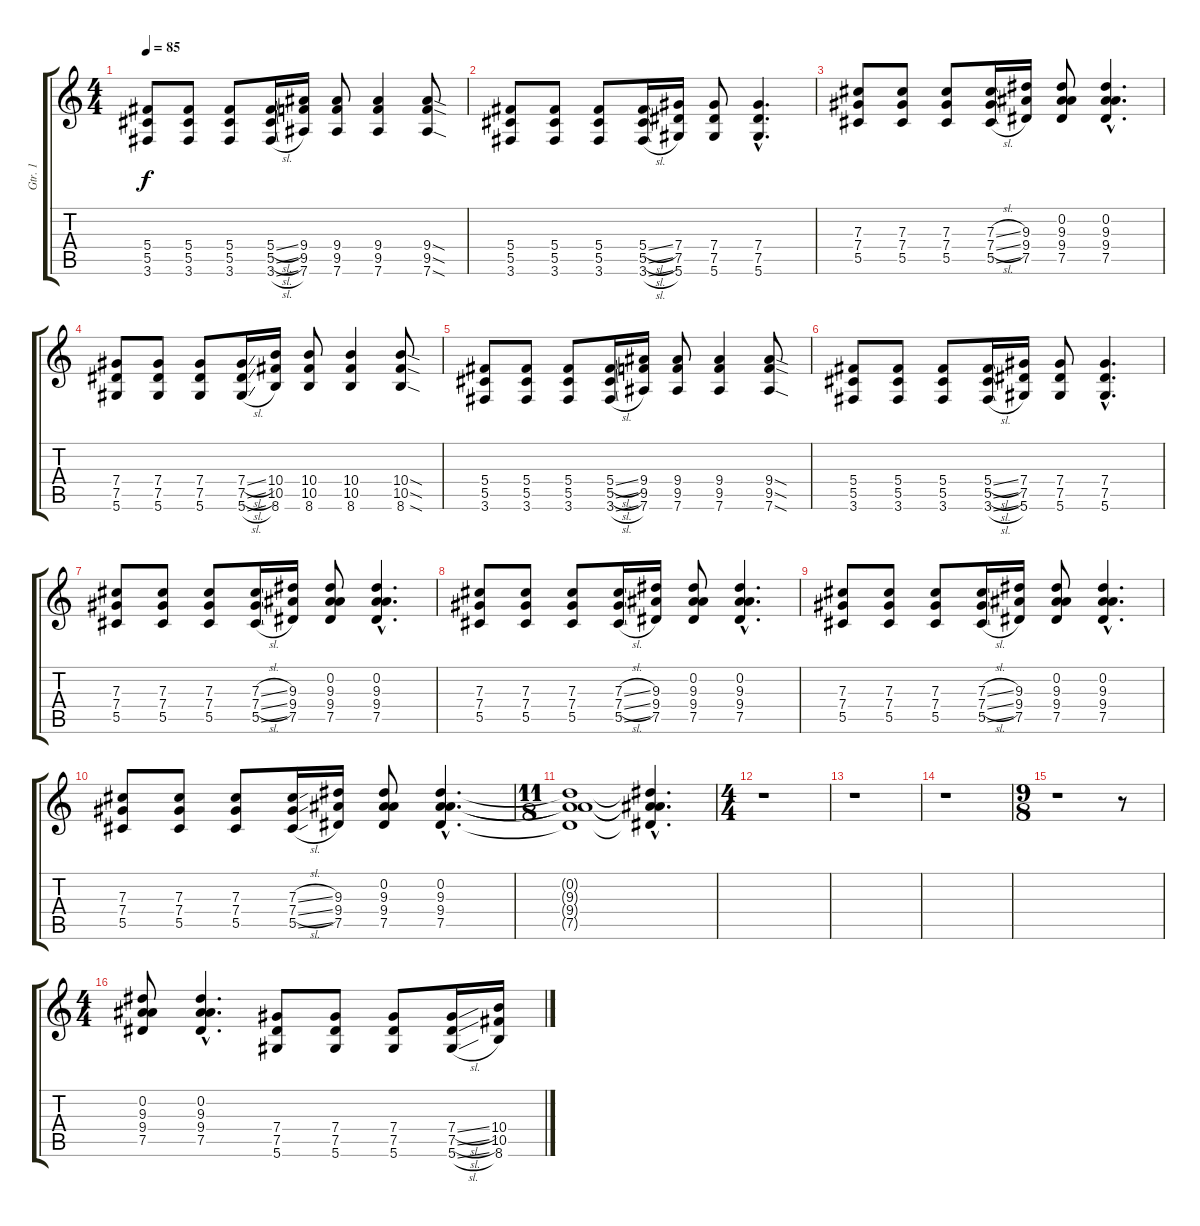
\track ("Gtr. 1" "Gtr. 1") {instrument distortionguitar}
\staff {score tabs}
\tuning (Eb4 Bb3 Gb3 Db3 Ab2 Eb2) {hide}
\ts (4 4)
\tempo 85
\clef g2
\ks c
(5.4 5.5 3.6).8{dy f} (5.4 5.5 3.6).8 (5.4 5.5 3.6).8 (5.4{sl} 5.5{sl} 3.6{sl}).16 (9.4 9.5 7.6).16 (9.4 9.5 7.6).8 (9.4 9.5 7.6).4 (9.4{sod} 9.5{sod} 7.6{sod}).8 |
(5.4 5.5 3.6).8 (5.4 5.5 3.6).8 (5.4 5.5 3.6).8 (5.4{sl} 5.5{sl} 3.6{sl}).16 (7.4 7.5 5.6).16 (7.4 7.5 5.6).8 (7.4{hac} 7.5{hac} 5.6{hac}).4{d} |
(7.3 7.4 5.5).8{volume 12} (7.3 7.4 5.5).8 (7.3 7.4 5.5).8 (7.3{sl} 7.4{sl} 5.5{sl}).16 (9.3 9.4 7.5).16 (0.2 9.3 9.4 7.5).8 (0.2{hac} 9.3{hac} 9.4{hac} 7.5{hac}).4{d} |
(7.4 7.5 5.6).8 (7.4 7.5 5.6).8 (7.4 7.5 5.6).8 (7.4{sl} 7.5{sl} 5.6{sl}).16 (10.4 10.5 8.6).16 (10.4 10.5 8.6).8 (10.4 10.5 8.6).4 (10.4{sod} 10.5{sod} 8.6{sod}).8 |
(5.4 5.5 3.6).8 (5.4 5.5 3.6).8 (5.4 5.5 3.6).8 (5.4{sl} 5.5{sl} 3.6{sl}).16 (9.4 9.5 7.6).16 (9.4 9.5 7.6).8 (9.4 9.5 7.6).4 (9.4{sod} 9.5{sod} 7.6{sod}).8 |
(5.4 5.5 3.6).8 (5.4 5.5 3.6).8 (5.4 5.5 3.6).8 (5.4{sl} 5.5{sl} 3.6{sl}).16 (7.4 7.5 5.6).16 (7.4 7.5 5.6).8 (7.4{hac} 7.5{hac} 5.6{hac}).4{d} |
(7.3 7.4 5.5).8 (7.3 7.4 5.5).8 (7.3 7.4 5.5).8 (7.3{sl} 7.4{sl} 5.5{sl}).16 (9.3 9.4 7.5).16 (0.2 9.3 9.4 7.5).8 (0.2{hac} 9.3{hac} 9.4{hac} 7.5{hac}).4{d} |
(7.3 7.4 5.5).8 (7.3 7.4 5.5).8 (7.3 7.4 5.5).8 (7.3{sl} 7.4{sl} 5.5{sl}).16 (9.3 9.4 7.5).16 (0.2 9.3 9.4 7.5).8 (0.2{hac} 9.3{hac} 9.4{hac} 7.5{hac}).4{d} |
(7.3 7.4 5.5).8 (7.3 7.4 5.5).8 (7.3 7.4 5.5).8 (7.3{sl} 7.4{sl} 5.5{sl}).16 (9.3 9.4 7.5).16 (0.2 9.3 9.4 7.5).8 (0.2{hac} 9.3{hac} 9.4{hac} 7.5{hac}).4{d} |
(7.3 7.4 5.5).8 (7.3 7.4 5.5).8 (7.3 7.4 5.5).8 (7.3{sl} 7.4{sl} 5.5{sl}).16 (9.3 9.4 7.5).16 (0.2 9.3 9.4 7.5).8 (0.2{hac} 9.3{hac} 9.4{hac} 7.5{hac}).4{d} |
\ts (11 8)
(0.2{t} 9.3{t} 9.4{t} 7.5{t}).1 (0.2{hac t} 9.3{hac t} 9.4{hac t} 7.5{hac t}).4{d} |
\ts (4 4)
r.1 |
r.1 |
r.1 |
\ts (9 8)
r.1 r.8 |
\ts (4 4)
(0.2 9.3 9.4 7.5).8{volume 9} (0.2{hac} 9.3{hac} 9.4{hac} 7.5{hac}).4{d} (7.4 7.5 5.6).8 (7.4 7.5 5.6).8 (7.4 7.5 5.6).8 (7.4{sl} 7.5{sl} 5.6{sl}).16 (10.4 10.5 8.6).16
